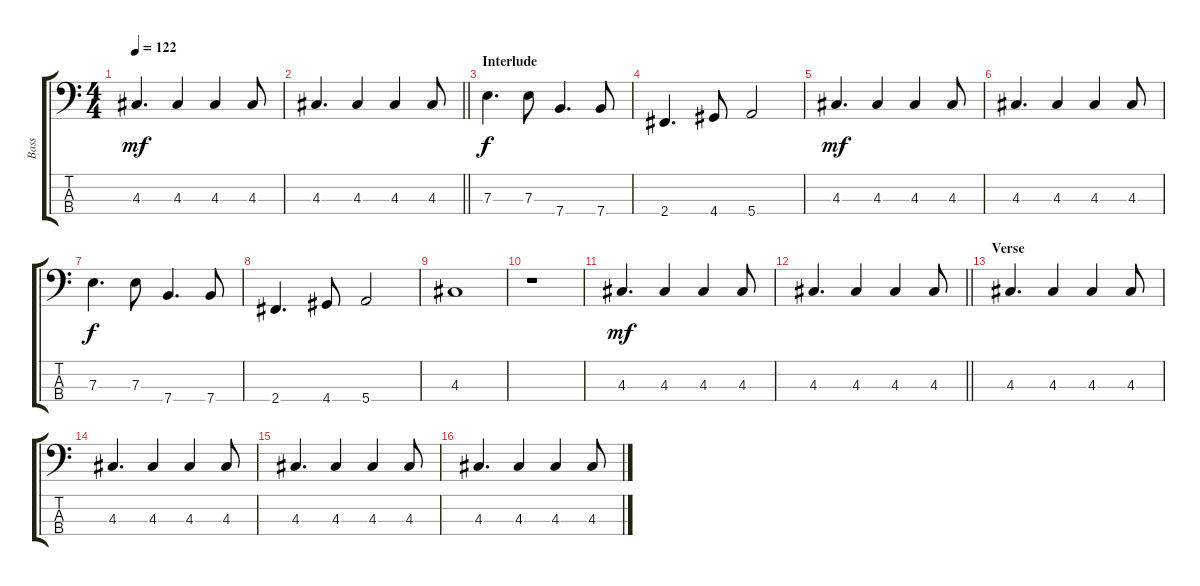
\track ("Bass" "Bass") {instrument electricbasspick}
\staff {score tabs}
\tuning (G2 D2 A1 E1) {hide}
\ts (4 4)
\tempo 122
\clef f4
\ks c
4.3.4{d dy mf} 4.3.4 4.3.4 4.3.8 |
\barLineRight lightlight
4.3.4{d} 4.3.4 4.3.4 4.3.8 |
\section ("" "Interlude")
7.3.4{d dy f} 7.3.8 7.4.4{d} 7.4.8 |
2.4.4{d} 4.4.8 5.4.2 |
4.3.4{d dy mf} 4.3.4 4.3.4 4.3.8 |
4.3.4{d} 4.3.4 4.3.4 4.3.8 |
7.3.4{d dy f} 7.3.8 7.4.4{d} 7.4.8 |
2.4.4{d} 4.4.8 5.4.2 |
4.3.1 |
r.1 |
4.3.4{d dy mf} 4.3.4 4.3.4 4.3.8 |
\barLineRight lightlight
4.3.4{d} 4.3.4 4.3.4 4.3.8 |
\section ("" "Verse")
4.3.4{d} 4.3.4 4.3.4 4.3.8 |
4.3.4{d} 4.3.4 4.3.4 4.3.8 |
4.3.4{d} 4.3.4 4.3.4 4.3.8 |
4.3.4{d} 4.3.4 4.3.4 4.3.8
